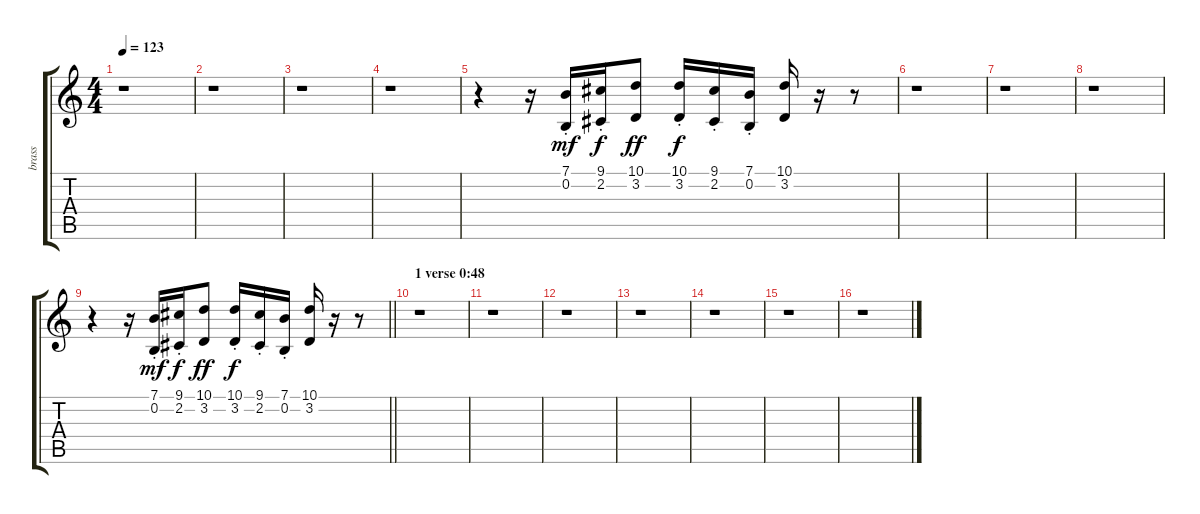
\track ("brass" "brass") {instrument brasssection}
\staff {score tabs}
\tuning (E4 B3 G3 D3 A2 E2) {hide}
\ts (4 4)
\tempo 123
\clef g2
\ks c
r.1{dy f} |
r.1 |
r.1 |
r.1 |
r.4 r.16 (7.1{st} 0.2{st}).16{dy mf} (9.1{st} 2.2{st}).16{dy f} (10.1 3.2).8{dy ff} (10.1{st} 3.2{st}).16{dy f} (9.1{st} 2.2{st}).16 (7.1{st} 0.2{st}).16 (10.1 3.2).16 r.16 r.8 |
r.1 |
r.1 |
r.1 |
\barLineRight lightlight
r.4 r.16 (7.1{st} 0.2{st}).16{dy mf} (9.1{st} 2.2{st}).16{dy f} (10.1 3.2).8{dy ff} (10.1{st} 3.2{st}).16{dy f} (9.1{st} 2.2{st}).16 (7.1{st} 0.2{st}).16 (10.1 3.2).16 r.16 r.8 |
\section ("" "1 verse 0:48")
r.1 |
r.1 |
r.1 |
r.1 |
r.1 |
r.1 |
r.1
